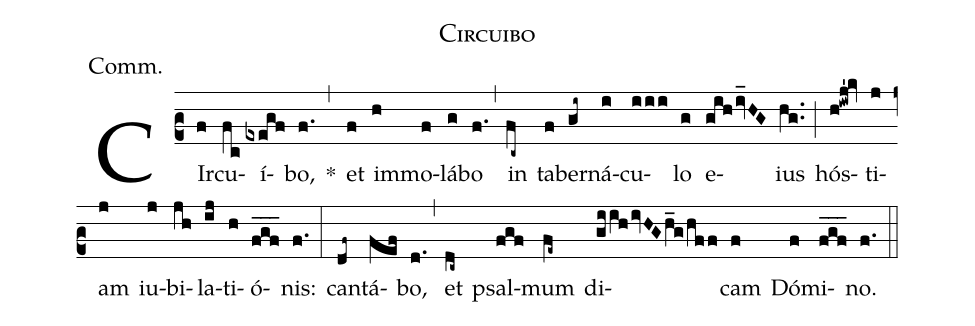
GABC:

name:Circuibo;
annotation:Comm.;
mode:6;
office-part:Communion;
%%
(c2) CIr(f)cu(fc)í(exegf)bo,(f.) *(,) et(f) im(h)mo(f)lá(g)bo(f.) (,) in(fc~) ta(f)ber(gi~)ná(i)cu(iii)lo(g) e(gih/iv_HG)ius(hg..) (;) hós(h!iwj'!kv)ti(j)am(j) iu(j)bi(jh)la(ij)ti(h)ó(fgf___)nis:(f.) (:) can(df~)tá(fef)bo,(d.) (,) et(dc~) psal(fgf)mum(fe~) di(giih/ivHG/h_g/hff)cam(f) Dó(f)mi(fgf___)no.(f.) (::)
